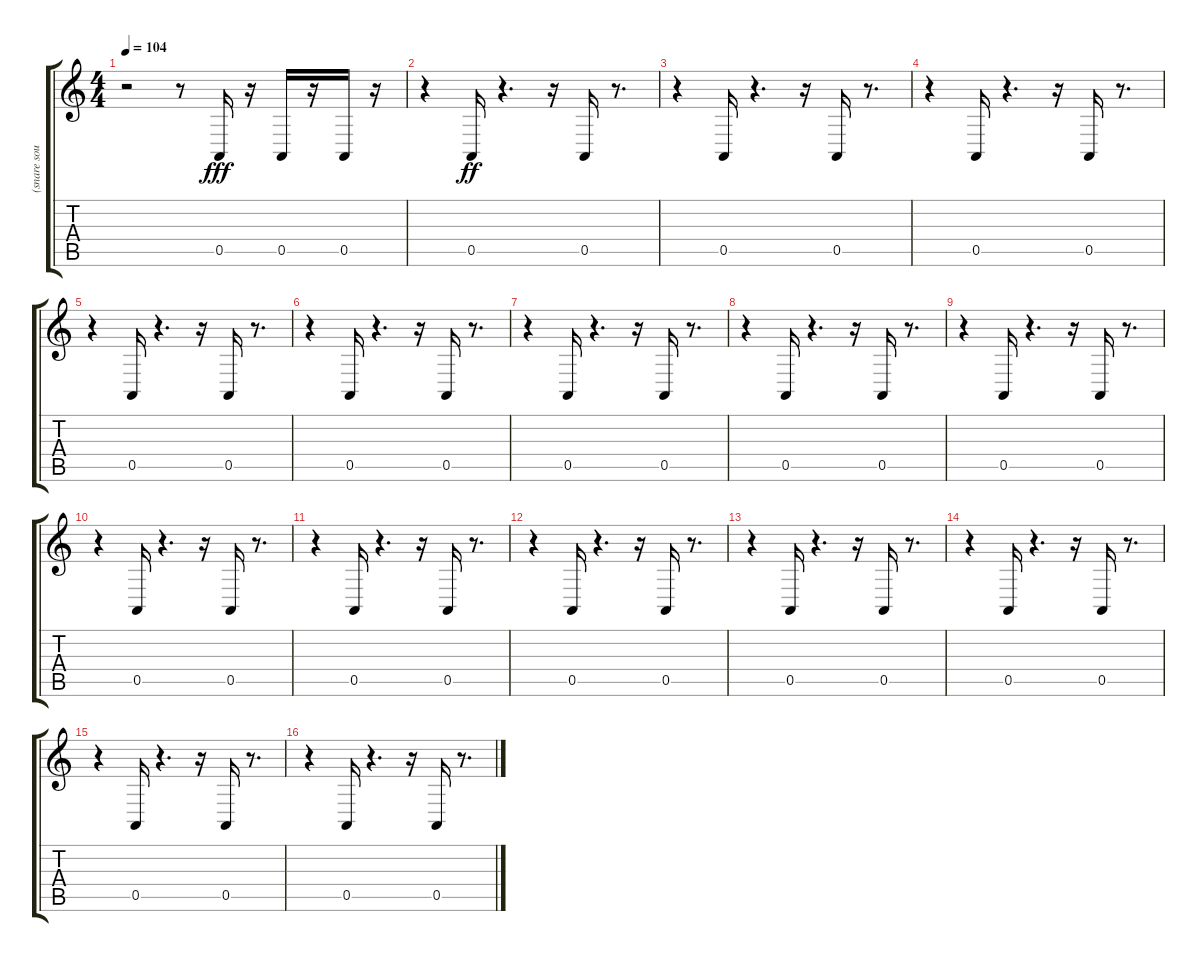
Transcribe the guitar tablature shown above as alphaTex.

\track ("(snare sound)" "(snare sou") {instrument melodictom}
\staff {score tabs}
\tuning (E4 B3 G3 D3 A2 E2) {hide}
\ts (4 4)
\tempo 104
\clef g2
\ks c
r.2{dy fff instrument melodictom} r.8 0.5.16 r.16 0.5.16 r.16 0.5.16 r.16 |
r.4 0.5.16{dy ff} r.4{d} r.16 0.5.16 r.8{d} |
r.4 0.5.16 r.4{d} r.16 0.5.16 r.8{d} |
r.4 0.5.16 r.4{d} r.16 0.5.16 r.8{d} |
r.4 0.5.16 r.4{d} r.16 0.5.16 r.8{d} |
r.4 0.5.16 r.4{d} r.16 0.5.16 r.8{d} |
r.4 0.5.16 r.4{d} r.16 0.5.16 r.8{d} |
r.4 0.5.16 r.4{d} r.16 0.5.16 r.8{d} |
r.4 0.5.16 r.4{d} r.16 0.5.16 r.8{d} |
r.4 0.5.16 r.4{d} r.16 0.5.16 r.8{d} |
r.4 0.5.16 r.4{d} r.16 0.5.16 r.8{d} |
r.4 0.5.16 r.4{d} r.16 0.5.16 r.8{d} |
r.4 0.5.16 r.4{d} r.16 0.5.16 r.8{d} |
r.4 0.5.16 r.4{d} r.16 0.5.16 r.8{d} |
r.4 0.5.16 r.4{d} r.16 0.5.16 r.8{d} |
r.4 0.5.16 r.4{d} r.16 0.5.16 r.8{d}
